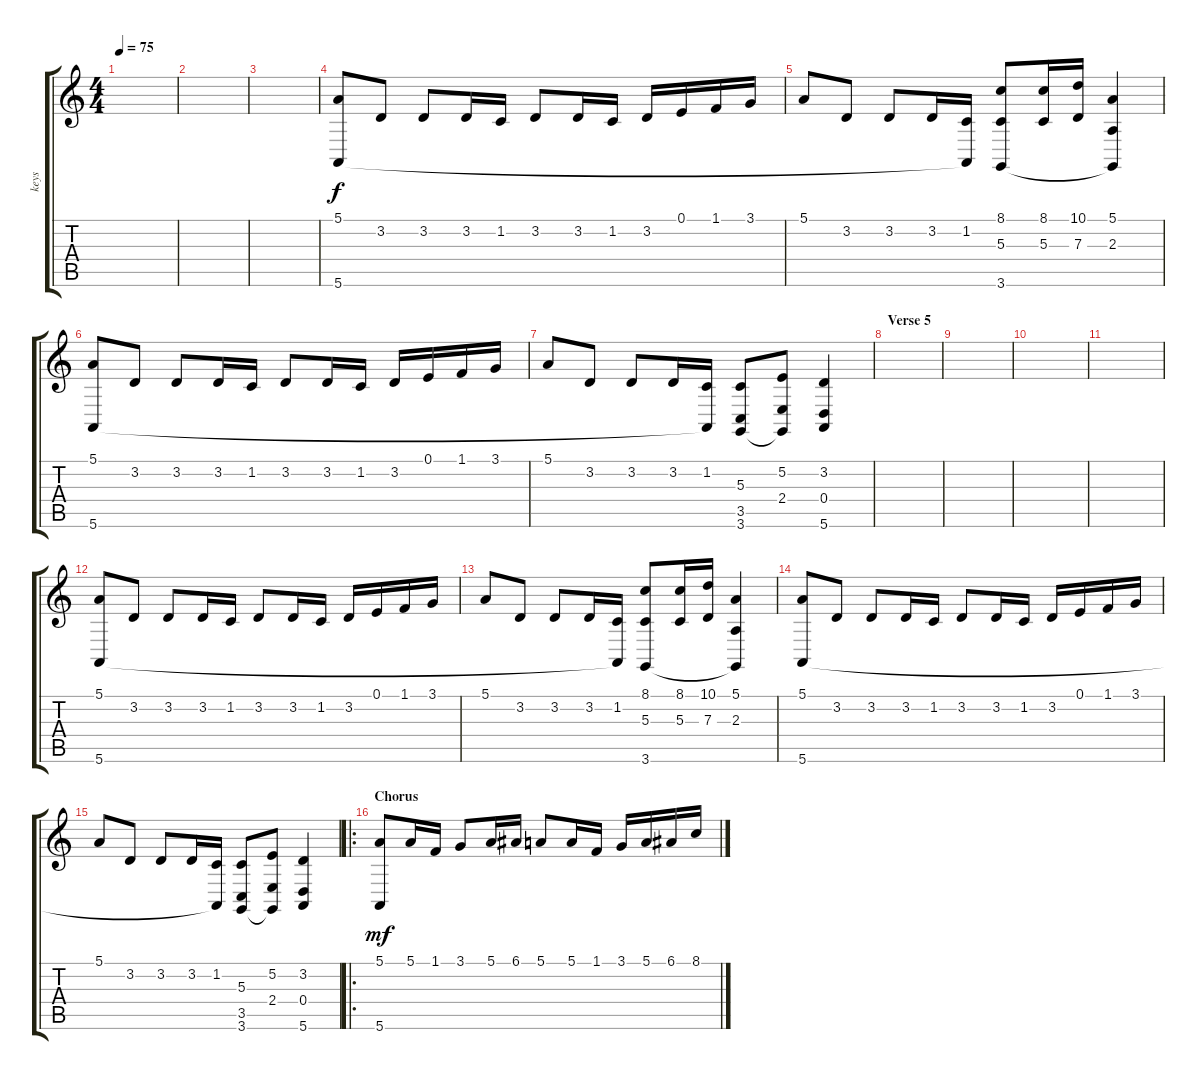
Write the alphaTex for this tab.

\track ("keys" "keys") {instrument stringensemble1}
\staff {score tabs}
\tuning (E4 B3 G3 D3 A2 E2) {hide}
\ts (4 4)
\tempo 75
\clef g2
\ks c
|
|
|
(5.1 5.6).8{dy f} 3.2.8 3.2.8 3.2.16 1.2.16 3.2.8 3.2.16 1.2.16 3.2.16 0.1.16 1.1.16 3.1.16 |
5.1.8 3.2.8 3.2.8 3.2.16 (1.2 5.6{t}).16 (8.1 5.3 3.6).8 (8.1 5.3).16 (10.1 7.3).16 (5.1 2.3 3.6{t}).4 |
(5.1 5.6).8 3.2.8 3.2.8 3.2.16 1.2.16 3.2.8 3.2.16 1.2.16 3.2.16 0.1.16 1.1.16 3.1.16 |
5.1.8 3.2.8 3.2.8 3.2.16 (1.2 5.6{t}).16 (5.3 3.5 3.6).8 (5.2 2.4 3.6{t}).8 (3.2 0.4 5.6).4 |
\section ("" "Verse 5")
|
|
|
|
(5.1 5.6).8 3.2.8 3.2.8 3.2.16 1.2.16 3.2.8 3.2.16 1.2.16 3.2.16 0.1.16 1.1.16 3.1.16 |
5.1.8 3.2.8 3.2.8 3.2.16 (1.2 5.6{t}).16 (8.1 5.3 3.6).8 (8.1 5.3).16 (10.1 7.3).16 (5.1 2.3 3.6{t}).4 |
(5.1 5.6).8 3.2.8 3.2.8 3.2.16 1.2.16 3.2.8 3.2.16 1.2.16 3.2.16 0.1.16 1.1.16 3.1.16 |
5.1.8 3.2.8 3.2.8 3.2.16 (1.2 5.6{t}).16 (5.3 3.5 3.6).8 (5.2 2.4 3.6{t}).8 (3.2 0.4 5.6).4 |
\ro
\section ("" "Chorus")
(5.1 5.6).8{dy mf} 5.1.16 1.1.16 3.1.8 5.1.16 6.1.16 5.1.8 5.1.16 1.1.16 3.1.16 5.1.16 6.1.16 8.1.16
